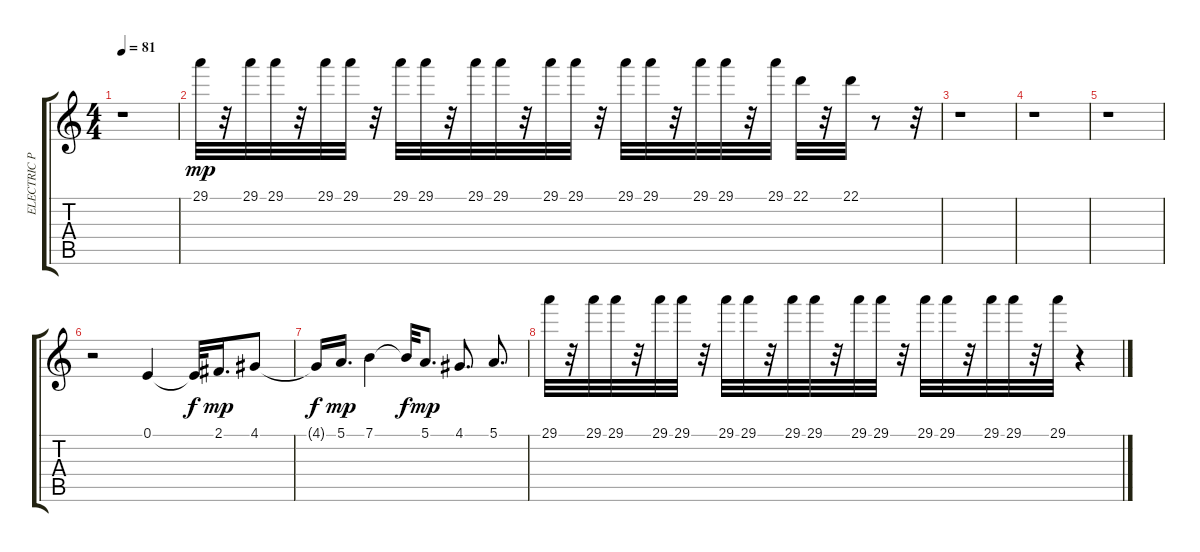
\track ("ELECTRIC PIANO3" "ELECTRIC P") {instrument electricpiano2}
\staff {score tabs}
\tuning (E4 B3 G3 D3 A2 E2) {hide}
\ts (4 4)
\tempo 81
\clef g2
\ks c
r.1{dy mp} |
29.1.32 r.32 29.1.32 29.1.32 r.32 29.1.32 29.1.32 r.32 29.1.32 29.1.32 r.32 29.1.32 29.1.32 r.32 29.1.32 29.1.32 r.32 29.1.32 29.1.32 r.32 29.1.32 29.1.32 r.32 29.1.32 22.1.32 r.32 22.1.32 r.8 r.32 |
r.1 |
r.1 |
r.1 |
r.2 0.1.4 0.1{t}.32{dy f} 2.1.16{d dy mp} 4.1.8 |
4.1{t}.16{dy f} 5.1.16{d dy mp} 7.1.4 7.1{t}.32{dy f} 5.1.8{d dy mp} 4.1.8{d} 5.1.8{d} |
29.1.32 r.32 29.1.32 29.1.32 r.32 29.1.32 29.1.32 r.32 29.1.32 29.1.32 r.32 29.1.32 29.1.32 r.32 29.1.32 29.1.32 r.32 29.1.32 29.1.32 r.32 29.1.32 29.1.32 r.32 29.1.32 r.4
